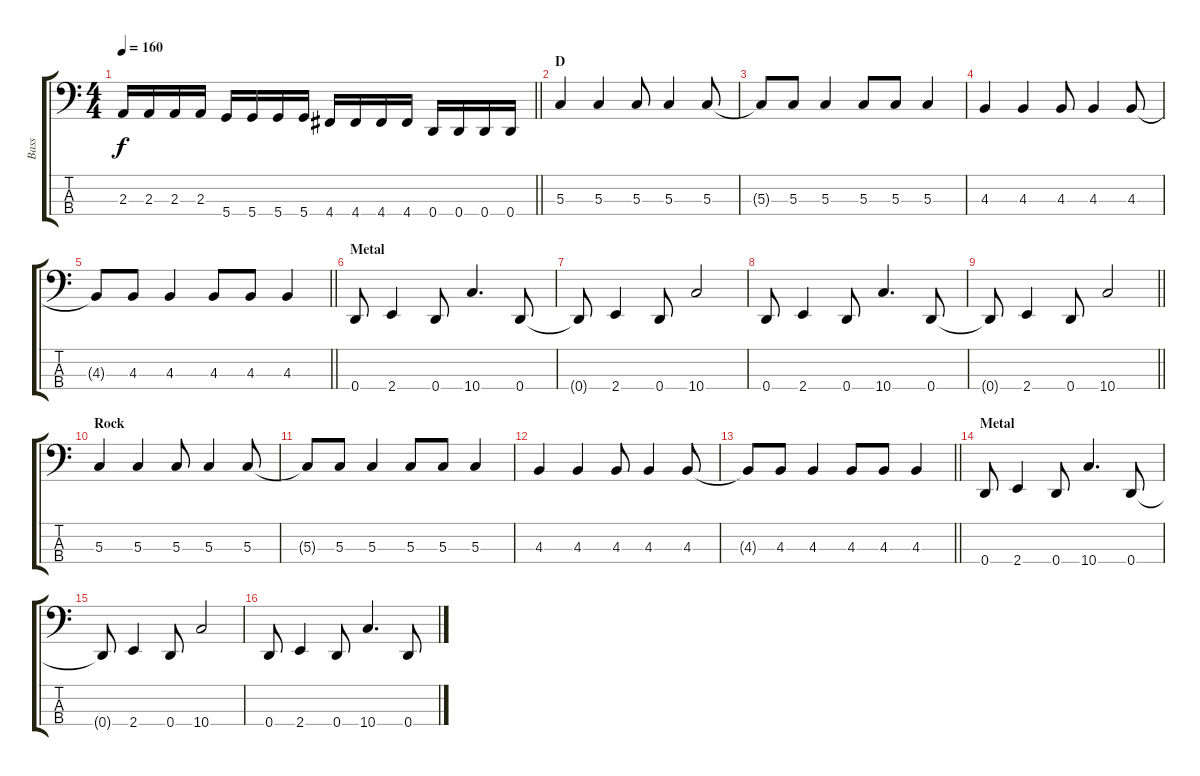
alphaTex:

\track ("Bass" "Bass") {instrument electricbassfinger}
\staff {score tabs}
\tuning (F2 C2 G1 D1) {hide}
\ts (4 4)
\tempo 160
\clef f4
\barLineRight lightlight
\ks c
2.3.16{dy f} 2.3.16 2.3.16 2.3.16 5.4.16 5.4.16 5.4.16 5.4.16 4.4.16 4.4.16 4.4.16 4.4.16 0.4.16 0.4.16 0.4.16 0.4.16 |
\section ("" "D")
5.3.4 5.3.4 5.3.8 5.3.4 5.3.8 |
5.3{t}.8 5.3.8 5.3.4 5.3.8 5.3.8 5.3.4 |
4.3.4 4.3.4 4.3.8 4.3.4 4.3.8 |
\barLineRight lightlight
4.3{t}.8 4.3.8 4.3.4 4.3.8 4.3.8 4.3.4 |
\section ("" "Metal")
0.4.8 2.4.4 0.4.8 10.4.4{d} 0.4.8 |
0.4{t}.8 2.4.4 0.4.8 10.4.2 |
0.4.8 2.4.4 0.4.8 10.4.4{d} 0.4.8 |
\barLineRight lightlight
0.4{t}.8 2.4.4 0.4.8 10.4.2 |
\section ("" "Rock")
5.3.4 5.3.4 5.3.8 5.3.4 5.3.8 |
5.3{t}.8 5.3.8 5.3.4 5.3.8 5.3.8 5.3.4 |
4.3.4 4.3.4 4.3.8 4.3.4 4.3.8 |
\barLineRight lightlight
4.3{t}.8 4.3.8 4.3.4 4.3.8 4.3.8 4.3.4 |
\section ("" "Metal")
0.4.8 2.4.4 0.4.8 10.4.4{d} 0.4.8 |
0.4{t}.8 2.4.4 0.4.8 10.4.2 |
0.4.8 2.4.4 0.4.8 10.4.4{d} 0.4.8
